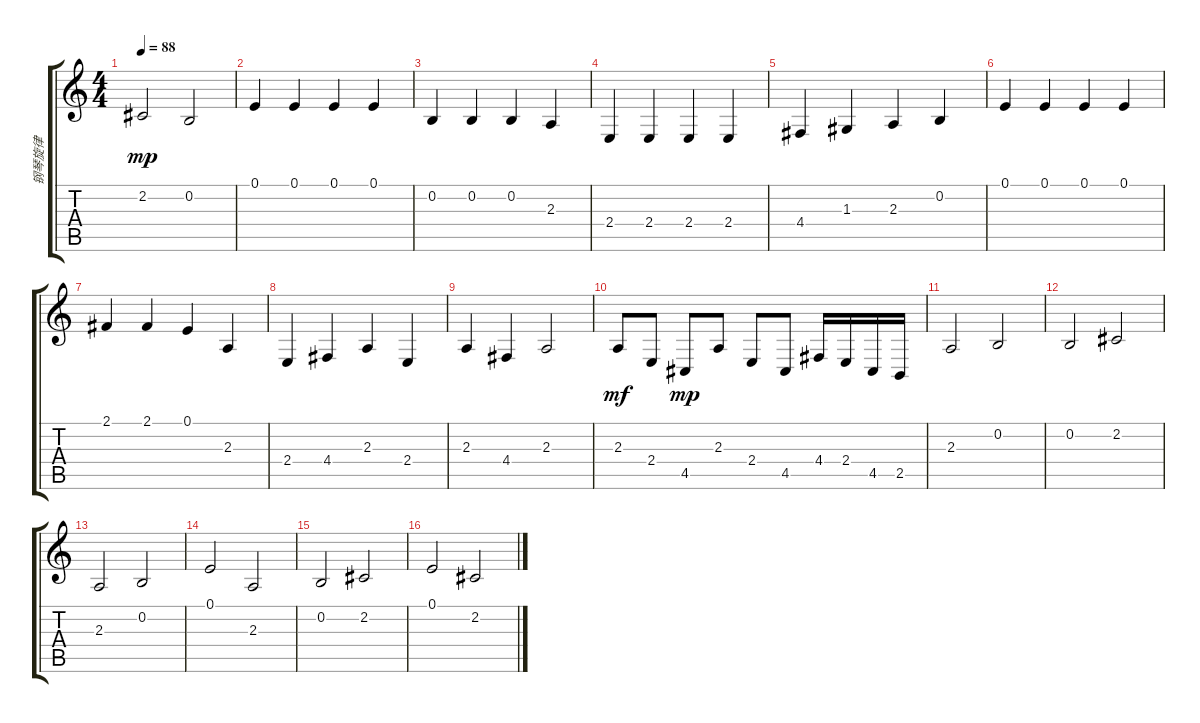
\track ("钢琴旋律" "钢琴旋律") {instrument acousticgrandpiano}
\staff {score tabs}
\tuning (E4 B3 G3 D3 A2 E2) {hide}
\ts (4 4)
\tempo 88
\clef g2
\ks c
2.2.2{dy mp} 0.2.2 |
0.1.4 0.1.4 0.1.4 0.1.4 |
0.2.4 0.2.4 0.2.4 2.3.4 |
2.4.4 2.4.4 2.4.4 2.4.4 |
4.4.4 1.3.4 2.3.4 0.2.4 |
0.1.4 0.1.4 0.1.4 0.1.4 |
2.1.4 2.1.4 0.1.4 2.3.4 |
2.4.4 4.4.4 2.3.4 2.4.4 |
2.3.4 4.4.4 2.3.2 |
2.3.8{dy mf} 2.4.8 4.5.8{dy mp} 2.3.8 2.4.8 4.5.8 4.4.16 2.4.16 4.5.16 2.5.16 |
2.3.2 0.2.2 |
0.2.2 2.2.2 |
2.3.2 0.2.2 |
0.1.2 2.3.2 |
0.2.2 2.2.2 |
0.1.2 2.2.2
